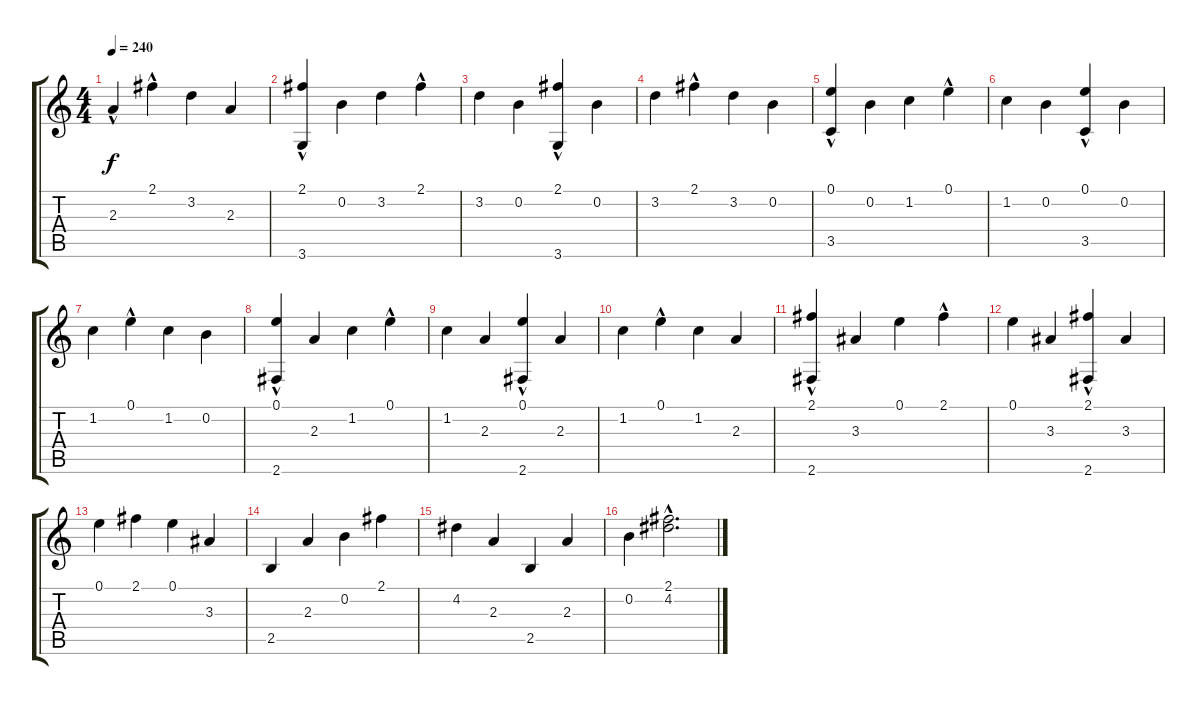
\track "" {instrument acousticguitarsteel}
\staff {score tabs}
\tuning (E4 B3 G3 D3 A2 E2) {hide}
\ts (4 4)
\tempo 240
\clef g2
\ks c
2.3{hac}.4{dy f} 2.1{hac}.4 3.2.4 2.3.4 |
(2.1{hac} 3.6).4 0.2.4 3.2.4 2.1{hac}.4 |
3.2.4 0.2.4 (2.1{hac} 3.6).4 0.2.4 |
3.2.4 2.1{hac}.4 3.2.4 0.2.4 |
(0.1{hac} 3.5).4 0.2.4 1.2.4 0.1{hac}.4 |
1.2.4 0.2.4 (0.1{hac} 3.5).4 0.2.4 |
1.2.4 0.1{hac}.4 1.2.4 0.2.4 |
(0.1{hac} 2.6).4 2.3.4 1.2.4 0.1{hac}.4 |
1.2.4 2.3.4 (0.1{hac} 2.6).4 2.3.4 |
1.2.4 0.1{hac}.4 1.2.4 2.3.4 |
(2.1{hac} 2.6).4 3.3.4 0.1.4 2.1{hac}.4 |
0.1.4 3.3.4 (2.1{hac} 2.6).4 3.3.4 |
0.1.4 2.1.4 0.1.4 3.3.4 |
2.5.4 2.3.4 0.2.4 2.1.4 |
4.2.4 2.3.4 2.5.4 2.3.4 |
0.2.4 (2.1{hac} 4.2{hac}).2{d}
